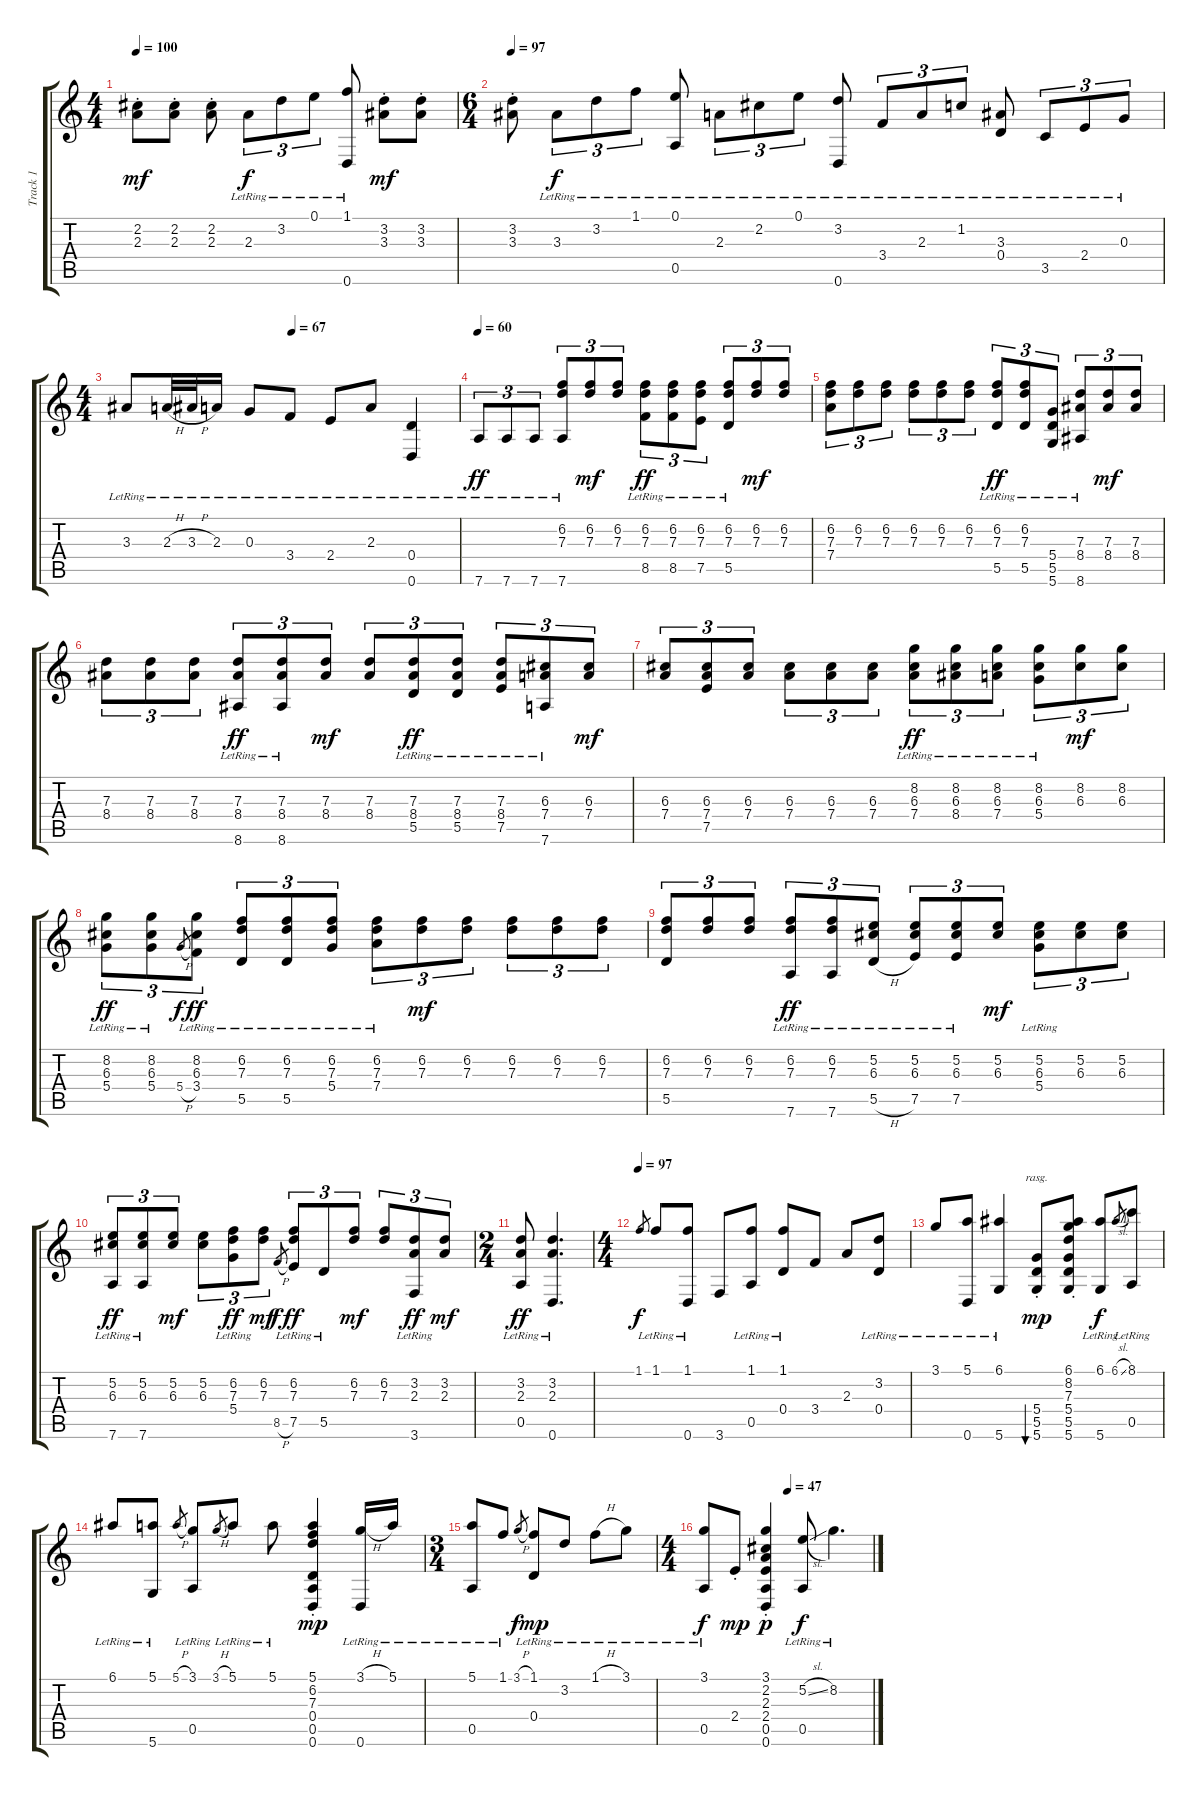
\track ("Track 1" "Track 1") {instrument acousticguitarnylon}
\staff {score tabs}
\tuning (E4 B3 G3 D3 A2 D2) {hide}
\ts (4 4)
\tempo 100
\clef g2
\ks c
(2.2{st} 2.3{st}).8{dy mf} (2.2{st} 2.3{st}).8 (2.2{st} 2.3{st}).8 2.3{lr}.8{tu (3 2) dy f} 3.2{lr}.8{tu (3 2)} 0.1{lr}.8{tu (3 2)} (1.1{lr} 0.6{lr}).8 (3.2{st} 3.3{st}).8{dy mf} (3.2{st} 3.3{st}).8 |
\ts (6 4)
\tempo 97
(3.2{st} 3.3{st}).8 3.3{lr}.8{tu (3 2) dy f} 3.2{lr}.8{tu (3 2)} 1.1{lr}.8{tu (3 2)} (0.1{lr} 0.5{lr}).8 2.3{lr}.8{tu (3 2)} 2.2{lr}.8{tu (3 2)} 0.1{lr}.8{tu (3 2)} (3.2{lr} 0.6{lr}).8 3.4{lr}.8{tu (3 2)} 2.3{lr}.8{tu (3 2)} 1.2{lr}.8{tu (3 2)} (3.3{lr} 0.4{lr}).8 3.5{lr}.8{tu (3 2)} 2.4{lr}.8{tu (3 2)} 0.3{lr}.8{tu (3 2)} |
\ts (4 4)
\tempo (67 0.5)
3.3{lr}.8 2.3{h lr}.32 3.3{h lr}.32 2.3{lr}.16 0.3{lr}.8 3.4{lr}.8 2.4{lr}.8 2.3{lr}.8 (0.4{lr} 0.6{lr}).4 |
\tempo 60
7.6{lr}.8{tu (3 2) dy ff} 7.6{lr}.8{tu (3 2)} 7.6{lr}.8{tu (3 2)} (6.2{lr} 7.3{lr} 7.6{lr}).8{tu (3 2)} (6.2 7.3).8{tu (3 2) dy mf} (6.2 7.3).8{tu (3 2)} (6.2{lr} 7.3{lr} 8.5{lr}).8{tu (3 2) dy ff} (6.2{lr} 7.3{lr} 8.5{lr}).8{tu (3 2)} (6.2{lr} 7.3{lr} 7.5{lr}).8{tu (3 2)} (6.2{lr} 7.3{lr} 5.5{lr}).8{tu (3 2)} (6.2 7.3).8{tu (3 2) dy mf} (6.2 7.3).8{tu (3 2)} |
(6.2 7.3 7.4).8{tu (3 2)} (6.2 7.3).8{tu (3 2)} (6.2 7.3).8{tu (3 2)} (6.2 7.3).8{tu (3 2)} (6.2 7.3).8{tu (3 2)} (6.2 7.3).8{tu (3 2)} (6.2{lr} 7.3{lr} 5.5{lr}).8{tu (3 2) dy ff} (6.2{lr} 7.3{lr} 5.5{lr}).8{tu (3 2)} (5.4{lr} 5.5{lr} 5.6{lr}).8{tu (3 2)} (7.3{lr} 8.4{lr} 8.6{lr}).8{tu (3 2)} (7.3 8.4).8{tu (3 2) dy mf} (7.3 8.4).8{tu (3 2)} |
(7.3 8.4).8{tu (3 2)} (7.3 8.4).8{tu (3 2)} (7.3 8.4).8{tu (3 2)} (7.3{lr} 8.4{lr} 8.6{lr}).8{tu (3 2) dy ff} (7.3{lr} 8.4{lr} 8.6{lr}).8{tu (3 2)} (7.3 8.4).8{tu (3 2) dy mf} (7.3 8.4).8{tu (3 2)} (7.3{lr} 8.4{lr} 5.5{lr}).8{tu (3 2) dy ff} (7.3{lr} 8.4{lr} 5.5{lr}).8{tu (3 2)} (7.3{lr} 8.4{lr} 7.5{lr}).8{tu (3 2)} (6.3{lr} 7.4{lr} 7.6{lr}).8{tu (3 2)} (6.3 7.4).8{tu (3 2) dy mf} |
(6.3 7.4).8{tu (3 2)} (6.3 7.4 7.5).8{tu (3 2)} (6.3 7.4).8{tu (3 2)} (6.3 7.4).8{tu (3 2)} (6.3 7.4).8{tu (3 2)} (6.3 7.4).8{tu (3 2)} (8.2{lr} 6.3{lr} 7.4{lr}).8{tu (3 2) dy ff} (8.2{lr} 6.3{lr} 8.4{lr}).8{tu (3 2)} (8.2{lr} 6.3{lr} 7.4{lr}).8{tu (3 2)} (8.2{lr} 6.3{lr} 5.4{lr}).8{tu (3 2)} (8.2 6.3).8{tu (3 2) dy mf} (8.2 6.3).8{tu (3 2)} |
(8.2{lr} 6.3{lr} 5.4{lr}).8{tu (3 2) dy ff} (8.2{lr} 6.3{lr} 5.4{lr}).8{tu (3 2)} 5.4{h}.8{gr dy f} (8.2{lr} 6.3{lr} 3.4{lr}).8{tu (3 2) dy ff} (6.2{lr} 7.3{lr} 5.5{lr}).8{tu (3 2)} (6.2{lr} 7.3{lr} 5.5{lr}).8{tu (3 2)} (6.2{lr} 7.3{lr} 5.4{lr}).8{tu (3 2)} (6.2{lr} 7.3{lr} 7.4{lr}).8{tu (3 2)} (6.2 7.3).8{tu (3 2) dy mf} (6.2 7.3).8{tu (3 2)} (6.2 7.3).8{tu (3 2)} (6.2 7.3).8{tu (3 2)} (6.2 7.3).8{tu (3 2)} |
(6.2 7.3 5.5).8{tu (3 2)} (6.2 7.3).8{tu (3 2)} (6.2 7.3).8{tu (3 2)} (6.2{lr} 7.3{lr} 7.6{lr}).8{tu (3 2) dy ff} (6.2{lr} 7.3{lr} 7.6{lr}).8{tu (3 2)} (5.2{lr} 6.3{lr} 5.5{h lr}).8{tu (3 2)} (5.2{lr} 6.3{lr} 7.5{lr}).8{tu (3 2)} (5.2{lr} 6.3{lr} 7.5{lr}).8{tu (3 2)} (5.2 6.3).8{tu (3 2) dy mf} (5.2{lr} 6.3{lr} 5.4{lr}).8{tu (3 2)} (5.2 6.3).8{tu (3 2)} (5.2 6.3).8{tu (3 2)} |
(5.2{lr} 6.3{lr} 7.6{lr}).8{tu (3 2) dy ff} (5.2{lr} 6.3{lr} 7.6{lr}).8{tu (3 2)} (5.2 6.3).8{tu (3 2) dy mf} (5.2 6.3).8{tu (3 2)} (6.2{lr} 7.3{lr} 5.4{lr}).8{tu (3 2) dy ff} (6.2 7.3).8{tu (3 2) dy mf} 8.5{h}.8{gr dy f} (6.2{lr} 7.3{lr} 7.5{lr}).8{tu (3 2) dy ff} 5.5{lr}.8{tu (3 2)} (6.2 7.3).8{tu (3 2) dy mf} (6.2 7.3).8{tu (3 2)} (3.2{lr} 2.3{lr} 3.6{lr}).8{tu (3 2) dy ff} (3.2 2.3).8{tu (3 2) dy mf} |
\ts (2 4)
(3.2{lr} 2.3{lr} 0.5{lr}).8{dy ff} (3.2{lr} 2.3{lr} 0.6{lr}).4{d} |
\ts (4 4)
\tempo 97
1.1.8{gr dy f} 1.1{lr}.8 (1.1{lr} 0.6{lr}).8 3.6.8 (1.1{lr} 0.5{lr}).8 (1.1{lr} 0.4{lr}).8 3.4.8 2.3.8 (3.2{lr} 0.4{lr}).8 |
3.1{lr}.8 (5.1{lr} 0.6{lr}).8 (6.1{lr} 5.6{lr}).4 (5.4{st} 5.5{st} 5.6{st}).8{bu 480 rasg ii dy mp} (6.1{st} 8.2{st} 7.3{st} 5.4{st} 5.5{st} 5.6{st}).8 (6.1{lr} 5.6{lr}).8{dy f} 6.1{sl}.8{gr} (8.1{lr} 0.5{lr}).8 |
6.1{lr}.8 (5.1{lr} 5.6{lr}).8 5.1{h}.8{gr} (3.1{lr} 0.5{lr}).8 3.1{h}.8{gr} 5.1{lr}.8 5.1{lr}.8 (5.1{st} 6.2{st} 7.3{st} 0.4{st} 0.5{st} 0.6{st}).4{dy mp} (3.1{h lr} 0.6{lr}).16 5.1{lr}.16 |
\ts (3 4)
(5.1{lr} 0.5{lr}).8 1.1{lr}.8 3.1{h}.8{gr dy f} (1.1{lr} 0.4{lr}).8{dy mp} 3.2{lr}.8 1.1{h lr}.8 3.1{lr}.8 |
\ts (4 4)
\tempo (47 0.5)
(3.1{lr} 0.5{lr}).8{dy f} 2.4{st}.8{dy mp} (3.1{st} 2.2{st} 2.3{st} 2.4{st} 0.5{st} 0.6{st}).4{dy p} (5.2{sl} 0.5{lr}).8{dy f} 8.2{lr}.4{d}
